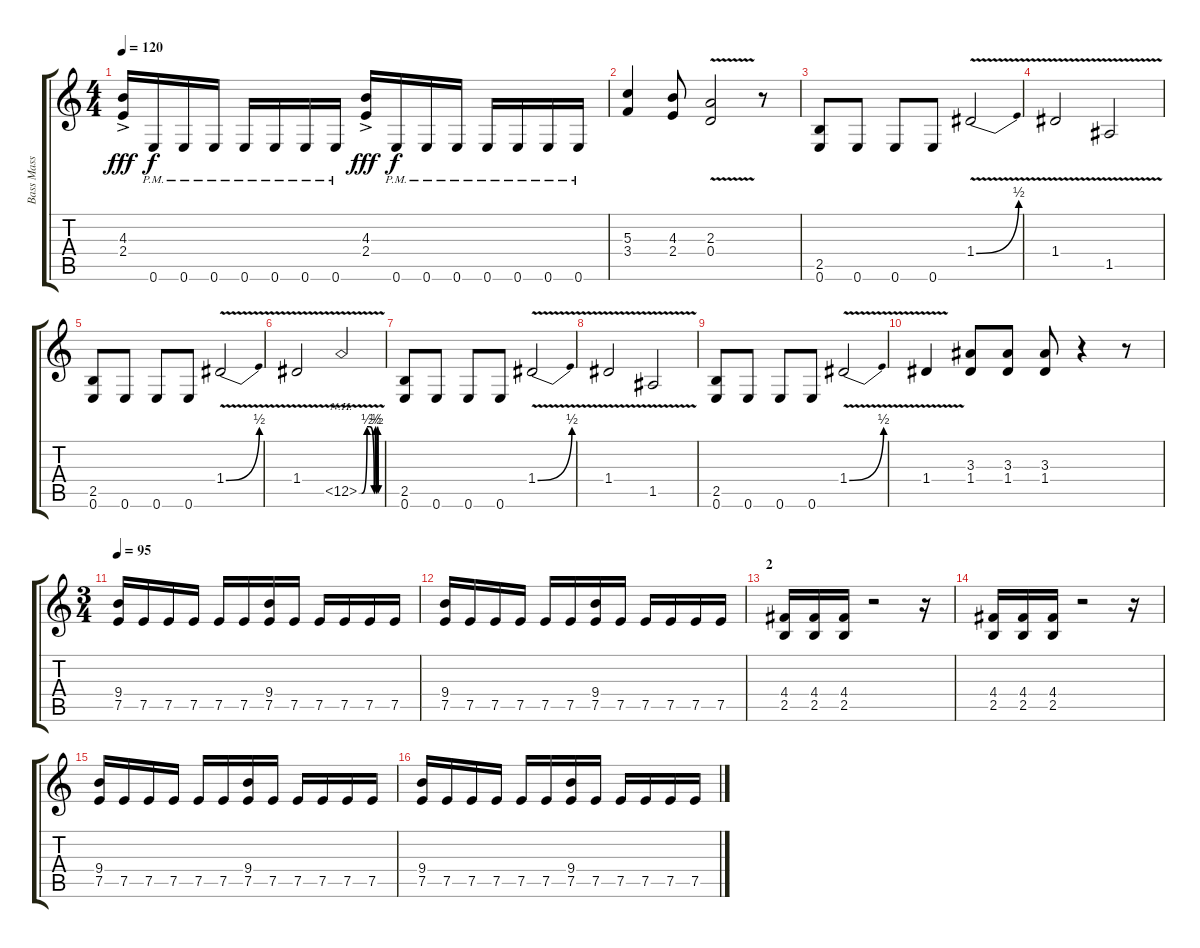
\track ("Bass Mass" "Bass Mass") {instrument overdrivenguitar}
\staff {score tabs}
\tuning (E4 B3 G3 D3 A2 E2) {hide}
\ts (4 4)
\tempo 120
\clef g2
\ks c
(4.3{ac} 2.4{ac}).16{dy fff} 0.6{pm}.16{dy f} 0.6{pm}.16 0.6{pm}.16 0.6{pm}.16 0.6{pm}.16 0.6{pm}.16 0.6{pm}.16 (4.3 2.4{ac}).16{dy fff} 0.6{pm}.16{dy f} 0.6{pm}.16 0.6{pm}.16 0.6{pm}.16 0.6{pm}.16 0.6{pm}.16 0.6{pm}.16 |
(5.3 3.4).4 (4.3 2.4).8 (2.3 0.4{v}).2 r.8 |
(2.5 0.6).8 0.6.8 0.6.8 0.6.8 1.4{be (bend 0 0 60 2) v}.2 |
1.4{v}.2 1.5{v}.2 |
(2.5 0.6).8 0.6.8 0.6.8 0.6.8 1.4{be (bend 0 0 60 2) v}.2 |
1.4{v}.2 1.5{be (custom 0 0 7 0 22 2 30 2 42 0 45 2 48 0 51 2 53 0 60 0) nh v}.2{instrument guitarharmonics} |
(2.5 0.6).8{instrument overdrivenguitar} 0.6.8 0.6.8 0.6.8 1.4{be (bend 0 0 60 2) v}.2 |
1.4{v}.2 1.5{v}.2 |
(2.5 0.6).8 0.6.8 0.6.8 0.6.8 1.4{be (bend 0 0 60 2) v}.2 |
1.4{v}.4 (3.3 1.4).8 (3.3 1.4).8 (3.3 1.4).8 r.4 r.8 |
\ts (3 4)
\tempo 95
(9.4 7.5).16 7.5.16 7.5.16 7.5.16 7.5.16 7.5.16 (9.4 7.5).16 7.5.16 7.5.16 7.5.16 7.5.16 7.5.16 |
(9.4 7.5).16 7.5.16 7.5.16 7.5.16 7.5.16 7.5.16 (9.4 7.5).16 7.5.16 7.5.16 7.5.16 7.5.16 7.5.16 |
\section ("" "2")
(4.4 2.5).16 (4.4 2.5).16 (4.4 2.5).16 r.2 r.16 |
(4.4 2.5).16 (4.4 2.5).16 (4.4 2.5).16 r.2 r.16 |
(9.4 7.5).16 7.5.16 7.5.16 7.5.16 7.5.16 7.5.16 (9.4 7.5).16 7.5.16 7.5.16 7.5.16 7.5.16 7.5.16 |
(9.4 7.5).16 7.5.16 7.5.16 7.5.16 7.5.16 7.5.16 (9.4 7.5).16 7.5.16 7.5.16 7.5.16 7.5.16 7.5.16
